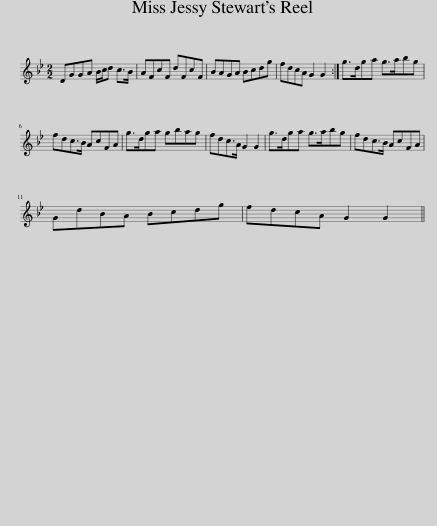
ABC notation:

X:1
L:1/8
M:2/2
I:linebreak $
K:Gmin
V:1 treble
V:1
 DGGA B/c/d c>B | AFcF dFcF | BAGA Bcdg | fdcA G2 G2 :| g>dga g>abg |$ %5
 fdc>B AcFA | g>dga gbag | fdc>A G2 G2 | g>dga g>abg | fdc>B AcFA |$ %10
 GdBA Bcdg | fdcA G2 G2 || %12
